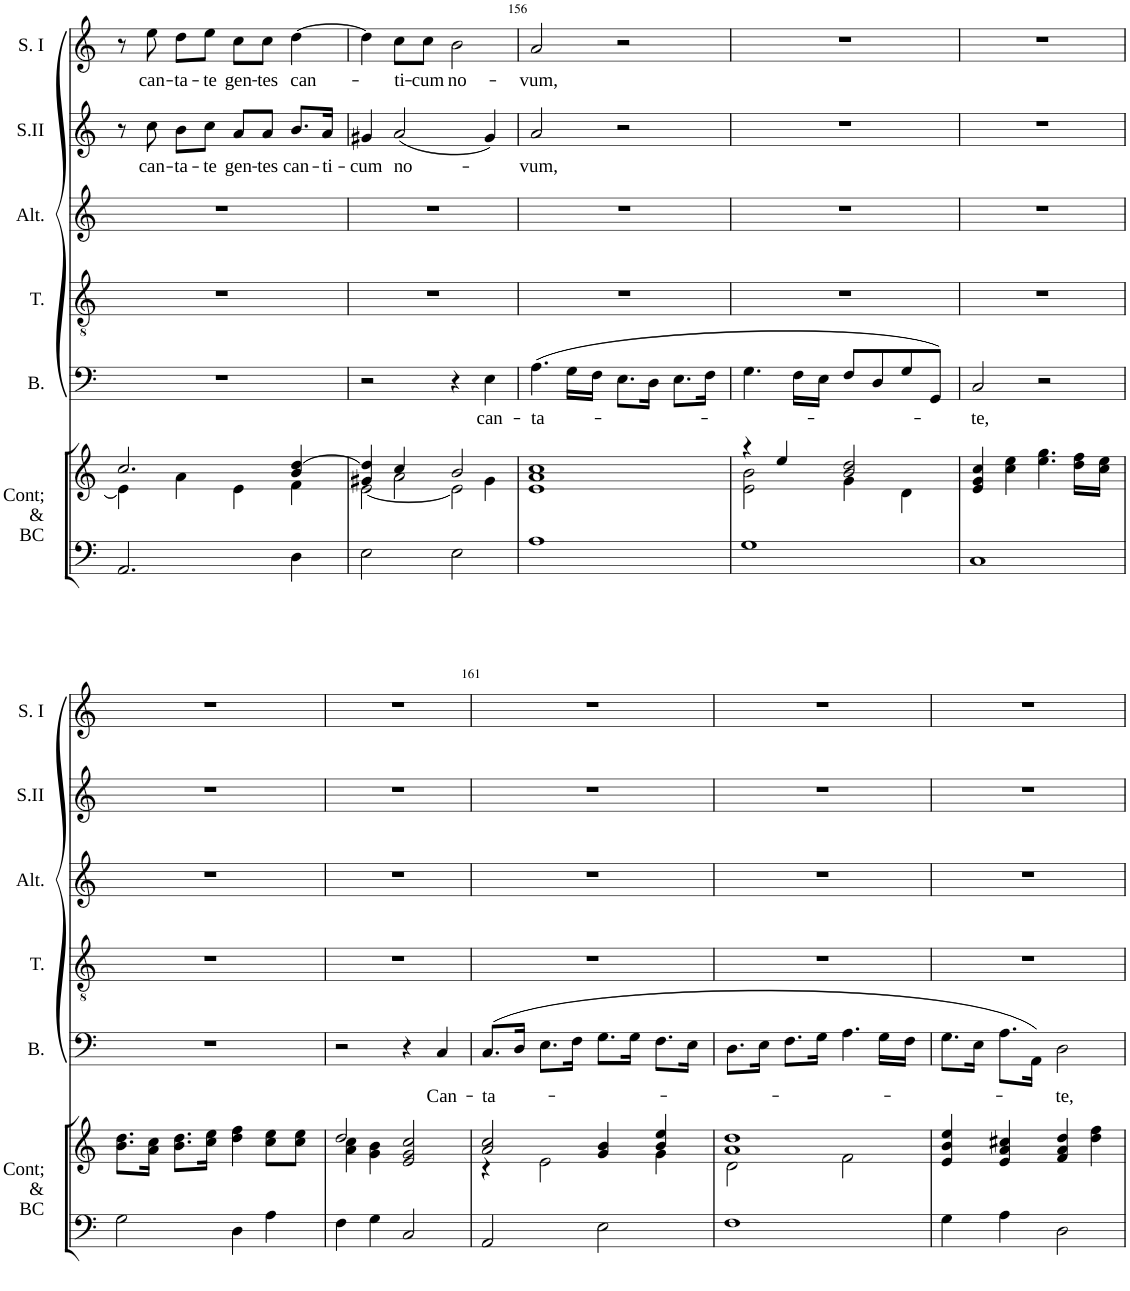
**kern	**kern	**kern	**text	**kern	**kern	**kern	**text	**kern	**text
*part6	*part6	*part5	*part5	*part4	*part3	*part2	*part2	*part1	*part1
*staff7	*staff6	*staff5	*staff5	*staff4	*staff3	*staff2	*staff2	*staff1	*staff1
*I"Continuo &amp; Basse Continue	*	*I"Basse	*	*I"Ténor	*I"Alto	*I"Soprano II	*	*I"Soprane I	*
*I'Cont; &amp; BC	*	*I'B.	*	*I'T.	*I'Alt.	*I'S.II	*	*I'S. I	*
!!LO:PB:g=z
*clefF4	*clefG2	*clefF4	*	*clefGv2	*clefG2	*clefG2	*	*clefG2	*
*k[]	*k[]	*k[]	*	*k[]	*k[]	*k[]	*	*k[]	*
*M4/4	*M4/4	*M4/4	*	*M4/4	*M4/4	*M4/4	*	*M4/4	*
*met(c)	*met(c)	*met(c)	*	*met(c)	*met(c)	*met(c)	*	*met(c)	*
=154	=154	=154	=154	=154	=154	=154	=154	=154	=154
*	*^	*	*	*	*	*	*	*	*
2.AA/	2.cc/	4e\]	1r	.	1r	1r	8r	.	8r	.
!	!	!	!	!	!	!	!	!LO:LY:b	!	!LO:LY:b
.	.	.	.	.	.	.	8cc\	can-	8ee\	can-
!	!	!	!	!	!	!	!	!LO:LY:b	!	!LO:LY:b
.	.	4a\	.	.	.	.	8b\L	-ta-	8dd\L	-ta-
!	!	!	!	!	!	!	!	!LO:LY:b	!	!LO:LY:b
.	.	.	.	.	.	.	8cc\J	-te	8ee\J	-te
!	!	!	!	!	!	!	!	!LO:LY:b	!	!LO:LY:b
.	.	4e\	.	.	.	.	8a/L	gen-	8cc\L	gen-
!	!	!	!	!	!	!	!	!LO:LY:b	!	!LO:LY:b
.	.	.	.	.	.	.	8a/J	-tes	8cc\J	-tes
!	!	!	!	!	!	!	!	!LO:LY:b	!	!LO:LY:b
4D\	4b/ [4dd/	4f\	.	.	.	.	8.b/L	can-	[4dd\	can-
!	!	!	!	!	!	!	!	!LO:LY:b	!	!
.	.	.	.	.	.	.	16a/Jk	-ti-	.	.
=155	=155	=155	=155	=155	=155	=155	=155	=155	=155	=155
*	*	*^	*	*	*	*	*	*	*	*
!	!	!	!	!	!	!	!	!	!LO:LY:b	!	!
2E\	4g#X/ 4dd/]	[2e\	4ryy	2r	.	1r	1r	4g#X/	-cum	4dd\]	.
!	!	!	!	!	!	!	!	!	!LO:LY:b	!	!LO:LY:b
.	4cc/	.	2a\	.	.	.	.	(2a/	no-	8cc\L	-ti-
!	!	!	!	!	!	!	!	!	!	!	!LO:LY:b
.	.	.	.	.	.	.	.	.	.	8cc\J	-cum
!	!	!	!	!	!	!	!	!	!	!	!LO:LY:b
2E\	2b/	2e\]	.	4r	.	.	.	.	.	2b\	no-
!	!	!	!	!	!LO:LY:b	!	!	!	!	!	!
.	.	.	4g#\	4E\	can-	.	.	4g#/)	.	.	.
=156	=156	=156	=156	=156	=156	=156	=156	=156	=156	=156	=156
!	!	!	!	!	!LO:LY:b	!	!	!	!LO:LY:b	!	!LO:LY:b
*	*v	*v	*v	*	*	*	*	*	*	*	*
1A	1e 1a 1cc	(4.A\	-ta-	1r	1r	2a/	-vum,	2a/	-vum,
.	.	16G\LL	.	.	.	.	.	.	.
.	.	16F\JJ	.	.	.	.	.	.	.
.	.	8.E\L	.	.	.	2r	.	2r	.
.	.	16D\Jk	.	.	.	.	.	.	.
.	.	8.E\L	.	.	.	.	.	.	.
.	.	16F\Jk	.	.	.	.	.	.	.
=157	=157	=157	=157	=157	=157	=157	=157	=157	=157
*	*^	*	*	*	*	*	*	*	*
1G	4r	2e\ 2b\	4.G\	.	1r	1r	1r	.	1r	.
.	4ee/	.	.	.	.	.	.	.	.	.
.	.	.	16F\LL	.	.	.	.	.	.	.
.	.	.	16E\JJ	.	.	.	.	.	.	.
.	2b/ 2dd/	4g\	8F/L	.	.	.	.	.	.	.
.	.	.	8D/	.	.	.	.	.	.	.
.	.	4d\	8G/	.	.	.	.	.	.	.
.	.	.	8GG/J)	.	.	.	.	.	.	.
*	*v	*v	*	*	*	*	*	*	*	*
=158	=158	=158	=158	=158	=158	=158	=158	=158	=158
!	!	!	!LO:LY:b	!	!	!	!	!	!
1C	4e/ 4g/ 4cc/	2C/	-te,	1r	1r	1r	.	1r	.
.	4cc\ 4ee\	.	.	.	.	.	.	.	.
.	4.ee\ 4.gg\	2r	.	.	.	.	.	.	.
.	16dd\ 16ff\LL	.	.	.	.	.	.	.	.
.	16cc\ 16ee\JJ	.	.	.	.	.	.	.	.
!!LO:LB:g=z
=159	=159	=159	=159	=159	=159	=159	=159	=159	=159
2G\	8.b\ 8.dd\L	1r	.	1r	1r	1r	.	1r	.
.	16a\ 16cc\Jk	.	.	.	.	.	.	.	.
.	8.b\ 8.dd\L	.	.	.	.	.	.	.	.
.	16cc\ 16ee\Jk	.	.	.	.	.	.	.	.
4D\	4dd\ 4ff\	.	.	.	.	.	.	.	.
4A\	8cc\ 8ee\L	.	.	.	.	.	.	.	.
.	8cc\ 8ee\J	.	.	.	.	.	.	.	.
=160	=160	=160	=160	=160	=160	=160	=160	=160	=160
*	*^	*	*	*	*	*	*	*	*
4F\	2dd/	4a\ 4cc\	2r	.	1r	1r	1r	.	1r	.
4G\	.	4g\ 4b\	.	.	.	.	.	.	.	.
2C/	2e/ 2g/ 2cc/	2ryy	4r	.	.	.	.	.	.	.
!	!	!	!	!LO:LY:b	!	!	!	!	!	!
.	.	.	4C/	Can-	.	.	.	.	.	.
=161	=161	=161	=161	=161	=161	=161	=161	=161	=161	=161
!	!	!	!	!LO:LY:b	!	!	!	!	!	!
2AA/	2a/ 2cc/	4r	(8.C/L	-ta-	1r	1r	1r	.	1r	.
.	.	.	16D/Jk	.	.	.	.	.	.	.
.	.	2e\	8.E\L	.	.	.	.	.	.	.
.	.	.	16F\Jk	.	.	.	.	.	.	.
2E\	4g/ 4b/	.	8.G\L	.	.	.	.	.	.	.
.	.	.	16G\Jk	.	.	.	.	.	.	.
.	4b/ 4ee/	4g\	8.F\L	.	.	.	.	.	.	.
.	.	.	16E\Jk	.	.	.	.	.	.	.
=162	=162	=162	=162	=162	=162	=162	=162	=162	=162	=162
1F	1a 1dd	2d\	8.D\L	.	1r	1r	1r	.	1r	.
.	.	.	16E\Jk	.	.	.	.	.	.	.
.	.	.	8.F\L	.	.	.	.	.	.	.
.	.	.	16G\Jk	.	.	.	.	.	.	.
.	.	2f\	4.A\	.	.	.	.	.	.	.
.	.	.	16G\LL	.	.	.	.	.	.	.
.	.	.	16F\JJ	.	.	.	.	.	.	.
*	*v	*v	*	*	*	*	*	*	*	*
=163	=163	=163	=163	=163	=163	=163	=163	=163	=163
4G\	4e/ 4b/ 4ee/	8.G\L	.	1r	1r	1r	.	1r	.
.	.	16E\Jk	.	.	.	.	.	.	.
4A\	4e/ 4a/ 4cc#X/	8.A\L	.	.	.	.	.	.	.
.	.	16AA\Jk)	.	.	.	.	.	.	.
!	!	!	!LO:LY:b	!	!	!	!	!	!
2D\	4f/ 4a/ 4dd/	2D\	-te,	.	.	.	.	.	.
.	4dd\ 4ff\	.	.	.	.	.	.	.	.
=	=	=	=	=	=	=	=	=	=
*-	*-	*-	*-	*-	*-	*-	*-	*-	*-
